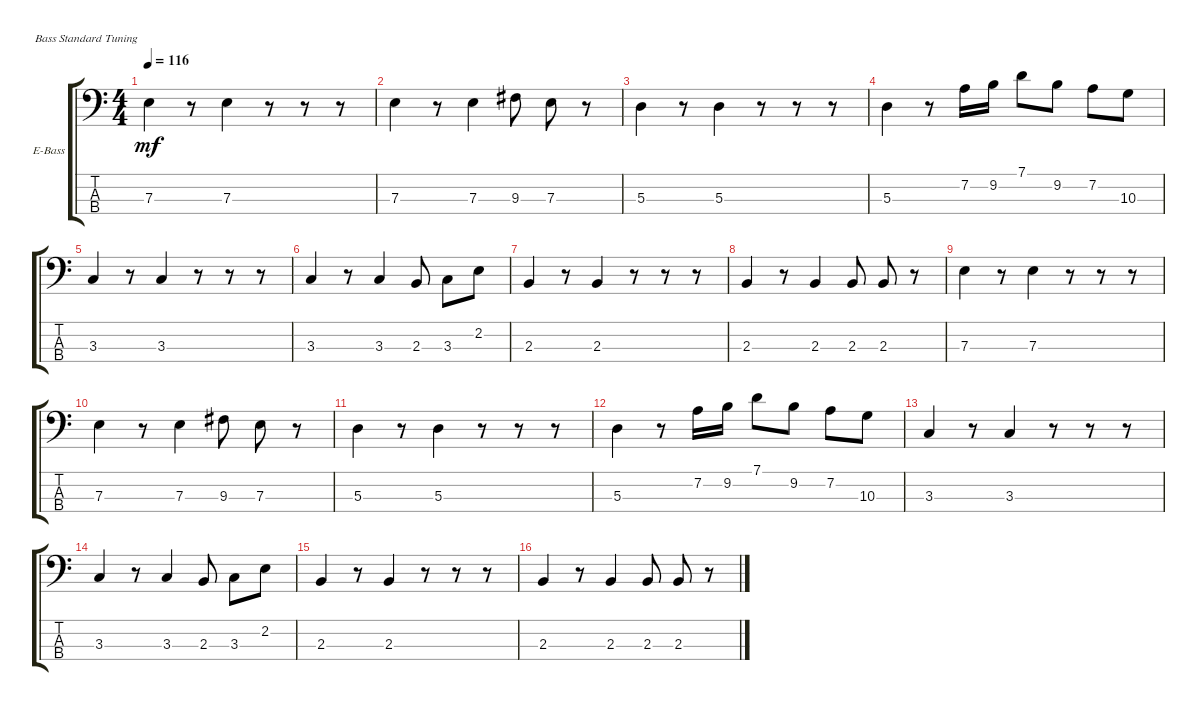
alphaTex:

\defaultSystemsLayout 4
\bracketExtendMode groupsimilarinstruments
\firstSystemTrackNameOrientation horizontal
\otherSystemsTrackNameOrientation horizontal
\track ("Electric Bass" "E-Bass") {instrument electricbassfinger}
\staff {score tabs}
\tuning (G2 D2 A1 E1)
\ts (4 4)
\tempo 116
\clef f4
\scale
0.333333
\ks c
7.3.4{dy mf} r.8 7.3.4 r.8 r.8 r.8 |
\scale
0.333333 7.3.4 r.8 7.3.4 9.3.8 7.3.8 r.8 |
\scale
0.333333 5.3.4 r.8 5.3.4 r.8 r.8 r.8 |
\scale
0.333333 5.3.4 r.8 7.2.16 9.2.16 7.1.8 9.2.8 7.2.8 10.3.8 |
\scale
0.333333 3.3.4 r.8 3.3.4 r.8 r.8 r.8 |
\scale
0.333333 3.3.4 r.8 3.3.4 2.3.8 3.3.8 2.2.8 |
\scale
0.333333 2.3.4 r.8 2.3.4 r.8 r.8 r.8 |
\scale
0.333333 2.3.4 r.8 2.3.4 2.3.8 2.3.8 r.8 |
\scale
0.333333 7.3.4 r.8 7.3.4 r.8 r.8 r.8 |
\scale
0.333333 7.3.4 r.8 7.3.4 9.3.8 7.3.8 r.8 |
\scale
0.333333 5.3.4 r.8 5.3.4 r.8 r.8 r.8 |
\scale
0.333333 5.3.4 r.8 7.2.16 9.2.16 7.1.8 9.2.8 7.2.8 10.3.8 |
\scale
0.333333 3.3.4 r.8 3.3.4 r.8 r.8 r.8 |
\scale
0.333333 3.3.4 r.8 3.3.4 2.3.8 3.3.8 2.2.8 |
\scale
0.333333 2.3.4 r.8 2.3.4 r.8 r.8 r.8 |
\scale
0.333333 2.3.4 r.8 2.3.4 2.3.8 2.3.8 r.8
